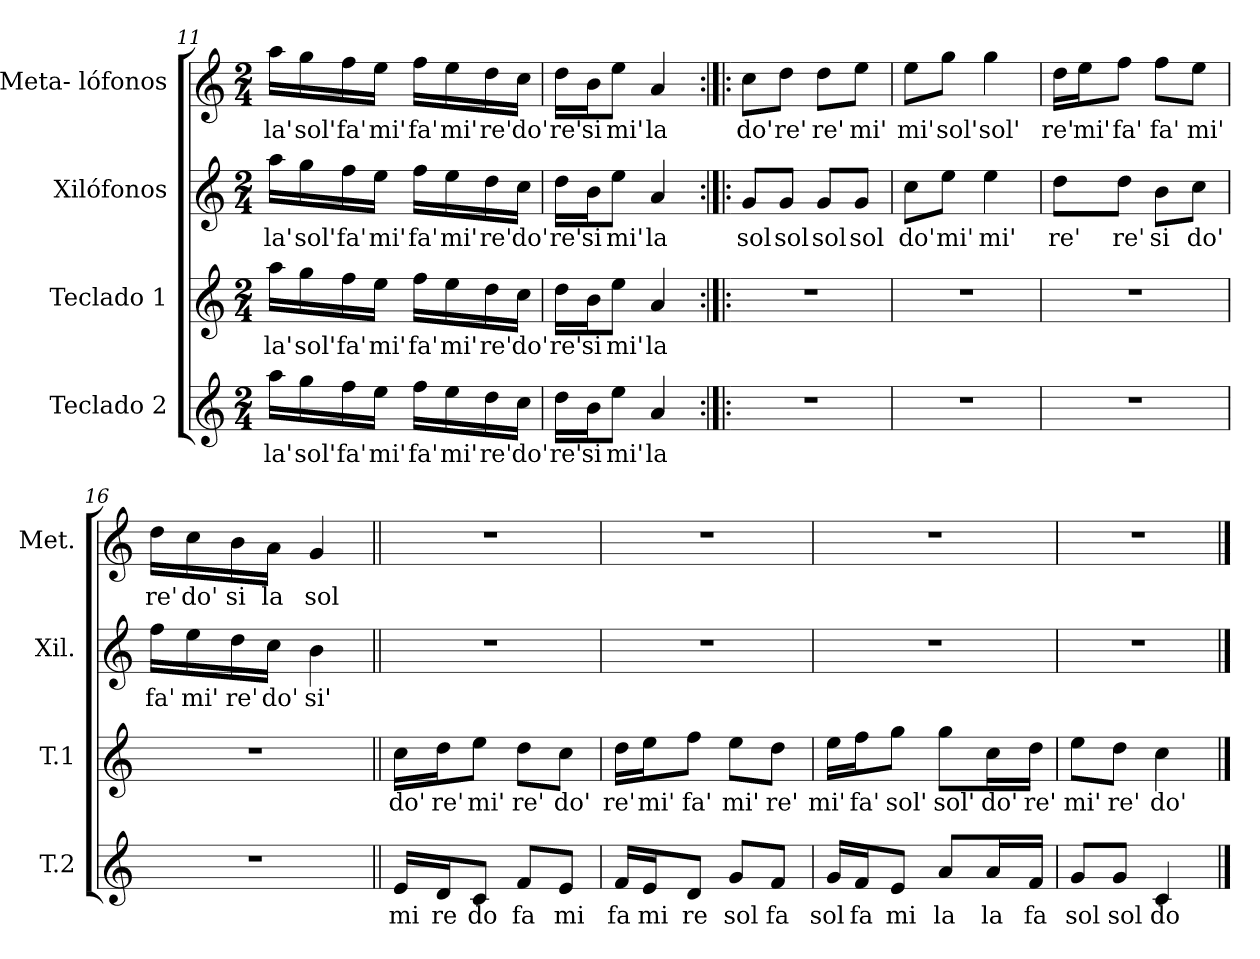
**kern	**text	**kern	**text	**kern	**text	**kern	**text
*part4	*part4	*part3	*part3	*part2	*part2	*part1	*part1
*staff4	*staff4	*staff3	*staff3	*staff2	*staff2	*staff1	*staff1
*I"Teclado 2	*	*I"Teclado 1	*	*I"Xilófonos	*	*I"Meta- lófonos	*
*I'T.2	*	*I'T.1	*	*I'Xil.	*	*I'Met.	*
*clefG2	*	*clefG2	*	*clefG2	*	*clefG2	*
*k[]	*	*k[]	*	*k[]	*	*k[]	*
*C:	*	*C:	*	*C:	*	*C:	*
*M2/4	*	*M2/4	*	*M2/4	*	*M2/4	*
=11	=11	=11	=11	=11	=11	=11	=11
16aa\LL	la'	16aa\LL	la'	16aa\LL	la'	16aa\LL	la'
16gg\	sol'	16gg\	sol'	16gg\	sol'	16gg\	sol'
16ff\	fa'	16ff\	fa'	16ff\	fa'	16ff\	fa'
16ee\JJ	mi'	16ee\JJ	mi'	16ee\JJ	mi'	16ee\JJ	mi'
16ff\LL	fa'	16ff\LL	fa'	16ff\LL	fa'	16ff\LL	fa'
16ee\	mi'	16ee\	mi'	16ee\	mi'	16ee\	mi'
16dd\	re'	16dd\	re'	16dd\	re'	16dd\	re'
16cc\JJ	do'	16cc\JJ	do'	16cc\JJ	do'	16cc\JJ	do'
=12	=12	=12	=12	=12	=12	=12	=12
16dd\LL	re'	16dd\LL	re'	16dd\LL	re'	16dd\LL	re'
16b\J	si	16b\J	si	16b\J	si	16b\J	si
8ee\J	mi'	8ee\J	mi'	8ee\J	mi'	8ee\J	mi'
4a/	la	4a/	la	4a/	la	4a/	la
!!LO:LB:g=z
=13:|!|:	=13:|!|:	=13:|!|:	=13:|!|:	=13:|!|:	=13:|!|:	=13:|!|:	=13:|!|:
2r	.	2r	.	8g/L	sol	8cc\L	do'
.	.	.	.	8g/J	sol	8dd\J	re'
.	.	.	.	8g/L	sol	8dd\L	re'
.	.	.	.	8g/J	sol	8ee\J	mi'
=14	=14	=14	=14	=14	=14	=14	=14
2r	.	2r	.	8cc\L	do'	8ee\L	mi'
.	.	.	.	8ee\J	mi'	8gg\J	sol'
.	.	.	.	4ee\	mi'	4gg\	sol'
=15	=15	=15	=15	=15	=15	=15	=15
2r	.	2r	.	8dd\L	re'	16dd\LL	re'
.	.	.	.	.	.	16ee\J	mi'
.	.	.	.	8dd\J	re'	8ff\J	fa'
.	.	.	.	8b\L	si	8ff\L	fa'
.	.	.	.	8cc\J	do'	8ee\J	mi'
=16	=16	=16	=16	=16	=16	=16	=16
2r	.	2r	.	16ff\LL	fa'	16dd\LL	re'
.	.	.	.	16ee\	mi'	16cc\	do'
.	.	.	.	16dd\	re'	16b\	si
.	.	.	.	16cc\JJ	do'	16a\JJ	la
.	.	.	.	4b\	si'	4g/	sol
!!LO:LB:g=z
=17||	=17||	=17||	=17||	=17||	=17||	=17||	=17||
16e/LL	mi	16cc\LL	do'	2r	.	2r	.
16d/J	re	16dd\J	re'	.	.	.	.
8c/J	do	8ee\J	mi'	.	.	.	.
8f/L	fa	8dd\L	re'	.	.	.	.
8e/J	mi	8cc\J	do'	.	.	.	.
=18	=18	=18	=18	=18	=18	=18	=18
16f/LL	fa	16dd\LL	re'	2r	.	2r	.
16e/J	mi	16ee\J	mi'	.	.	.	.
8d/J	re	8ff\J	fa'	.	.	.	.
8g/L	sol	8ee\L	mi'	.	.	.	.
8f/J	fa	8dd\J	re'	.	.	.	.
=19	=19	=19	=19	=19	=19	=19	=19
16g/LL	sol	16ee\LL	mi'	2r	.	2r	.
16f/J	fa	16ff\J	fa'	.	.	.	.
8e/J	mi	8gg\J	sol'	.	.	.	.
8a/L	la	8gg\L	sol'	.	.	.	.
16a/L	la	16cc\L	do'	.	.	.	.
16f/JJ	fa	16dd\JJ	re'	.	.	.	.
=20	=20	=20	=20	=20	=20	=20	=20
8g/L	sol	8ee\L	mi'	2r	.	2r	.
8g/J	sol	8dd\J	re'	.	.	.	.
4c/	do	4cc\	do'	.	.	.	.
==	==	==	==	==	==	==	==
*-	*-	*-	*-	*-	*-	*-	*-
